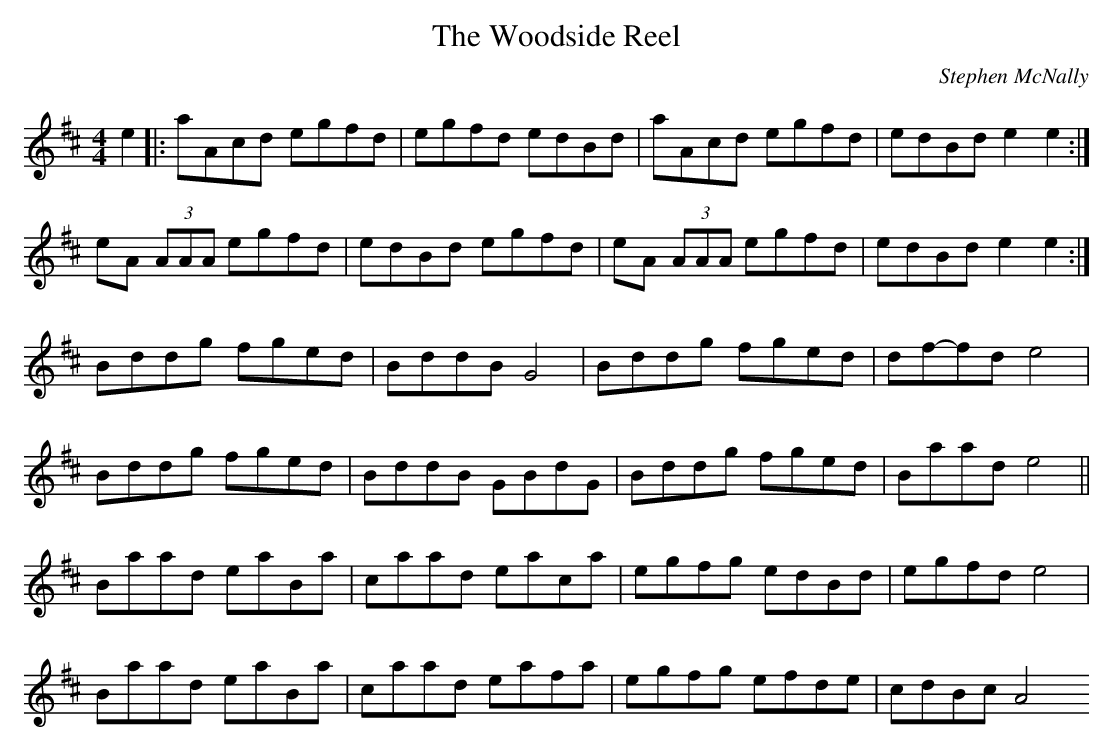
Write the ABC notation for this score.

X:1
T:The Woodside Reel
M:4/4
L:1/8
C:Stephen McNally
K:AMix
e2 |:aAcd egfd|egfd edBd|aAcd egfd|edBd e2e2:|
eA (3AAA egfd|edBd egfd|eA (3AAA egfd|edBd e2e2:|
Bddg fged|BddB G4|Bddg fged|df-fd e4|
Bddg fged|BddB GBdG|Bddg fged|Baad e4||
Baad eaBa|caad eaca|egfg edBd|egfd e4|
Baad eaBa|caad eafa|egfg efde|cdBc A4
